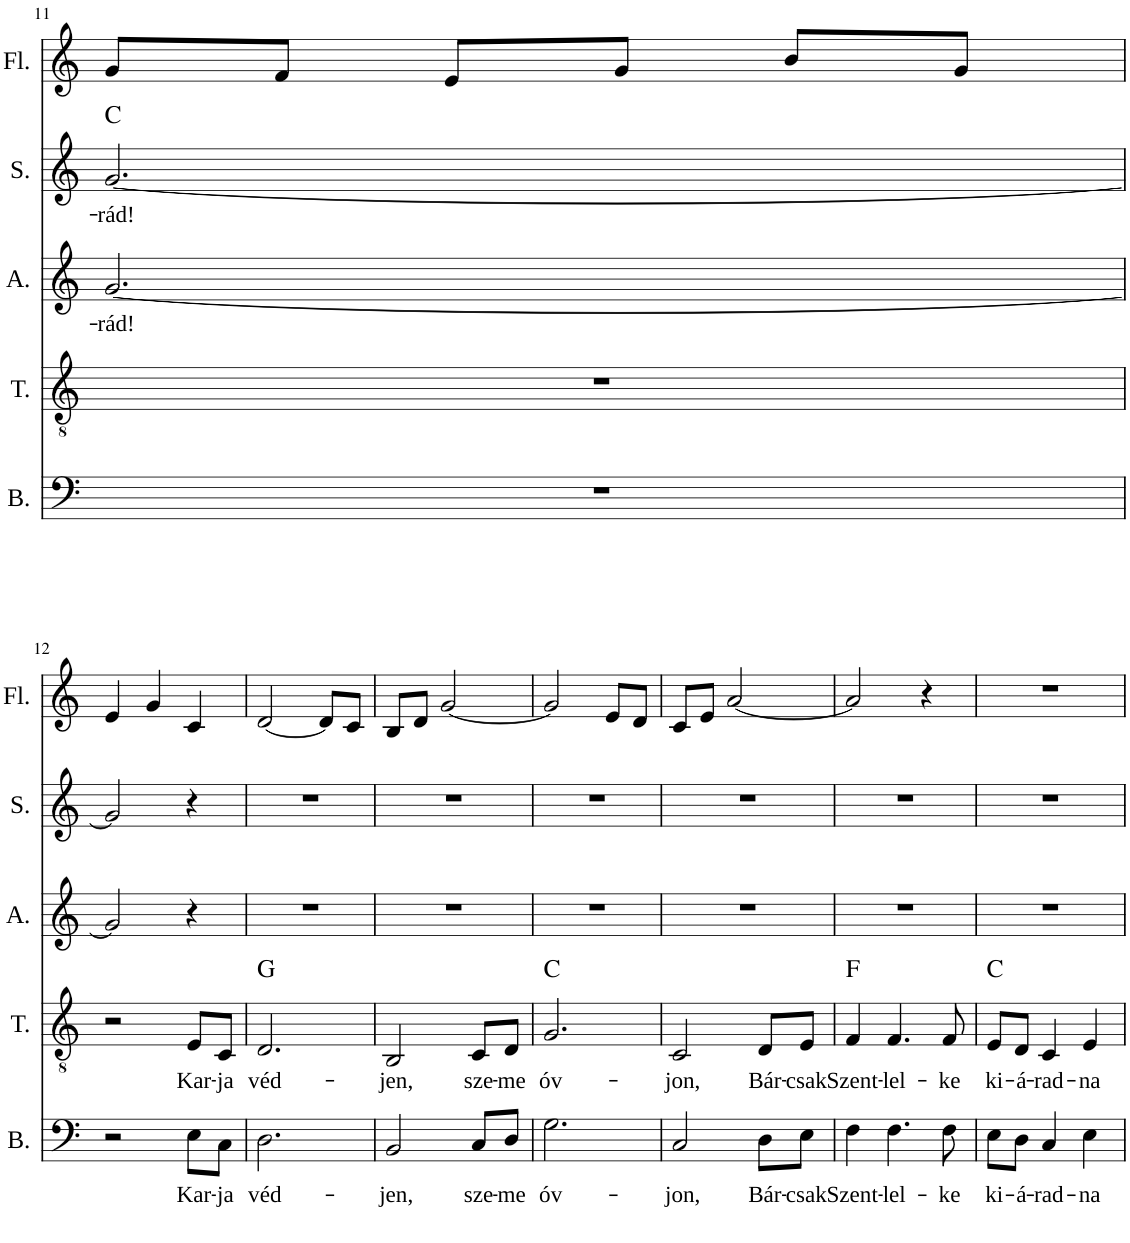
**kern	**text	**kern	**text	**harte	**kern	**text	**kern	**text	**harte	**kern
*part5	*part5	*part4	*part4	*part4	*part3	*part3	*part2	*part2	*part2	*part1
*staff5	*staff5	*staff4	*staff4	*	*staff3	*staff3	*staff2	*staff2	*	*staff1
*I"Bass	*	*I"Tenor	*	*	*I"Alto	*	*I"Soprano	*	*	*I"Flute
*I'B.	*	*I'T.	*	*	*I'A.	*	*I'S.	*	*	*I'Fl.
!!LO:PB:g=z
*clefF4	*	*clefGv2	*	*	*clefG2	*	*clefG2	*	*	*clefG2
*k[]	*	*k[]	*	*	*k[]	*	*k[]	*	*	*k[]
*M3/4	*	*M3/4	*	*	*M3/4	*	*M3/4	*	*	*M3/4
=11	=11	=11	=11	=11	=11	=11	=11	=11	=11	=11
!	!	!	!	!	!	!LO:LY:b	!	!LO:LY:b	!LO:H:kt=N.C.	!
2.r	.	2.r	.	.	[2.g/	-rád!	[2.g/	-rád!	N	8g/L
.	.	.	.	.	.	.	.	.	.	8f/J
.	.	.	.	.	.	.	.	.	.	8e/L
.	.	.	.	.	.	.	.	.	.	8g/J
.	.	.	.	.	.	.	.	.	.	8b/L
.	.	.	.	.	.	.	.	.	.	8g/J
!!LO:LB:g=z
=12	=12	=12	=12	=12	=12	=12	=12	=12	=12	=12
2r	.	2r	.	.	2g/]	.	2g/]	.	.	4e/
.	.	.	.	.	.	.	.	.	.	4g/
!	!LO:LY:b	!	!LO:LY:b	!	!	!	!	!	!	!
8E\L	Kar-	8E/L	Kar-	.	4r	.	4r	.	.	4c/
!	!LO:LY:b	!	!LO:LY:b	!	!	!	!	!	!	!
8C\J	-ja	8C/J	-ja	.	.	.	.	.	.	.
=13	=13	=13	=13	=13	=13	=13	=13	=13	=13	=13
!	!LO:LY:b	!	!LO:LY:b	!LO:H:kt=N.C.	!	!	!	!	!	!
2.D\	véd-	2.D/	véd-	N	2.r	.	2.r	.	.	[2d/
.	.	.	.	.	.	.	.	.	.	8d/L]
.	.	.	.	.	.	.	.	.	.	8c/J
=14	=14	=14	=14	=14	=14	=14	=14	=14	=14	=14
!	!LO:LY:b	!	!LO:LY:b	!	!	!	!	!	!	!
2BB/	-jen,	2BB/	-jen,	.	2.r	.	2.r	.	.	8B/L
.	.	.	.	.	.	.	.	.	.	8d/J
.	.	.	.	.	.	.	.	.	.	[2g/
!	!LO:LY:b	!	!LO:LY:b	!	!	!	!	!	!	!
8C/L	sze-	8C/L	sze-	.	.	.	.	.	.	.
!	!LO:LY:b	!	!LO:LY:b	!	!	!	!	!	!	!
8D/J	-me	8D/J	-me	.	.	.	.	.	.	.
=15	=15	=15	=15	=15	=15	=15	=15	=15	=15	=15
!	!LO:LY:b	!	!LO:LY:b	!LO:H:kt=N.C.	!	!	!	!	!	!
2.G\	óv-	2.G/	óv-	N	2.r	.	2.r	.	.	2g/]
.	.	.	.	.	.	.	.	.	.	8e/L
.	.	.	.	.	.	.	.	.	.	8d/J
=16	=16	=16	=16	=16	=16	=16	=16	=16	=16	=16
!	!LO:LY:b	!	!LO:LY:b	!	!	!	!	!	!	!
2C/	-jon,	2C/	-jon,	.	2.r	.	2.r	.	.	8c/L
.	.	.	.	.	.	.	.	.	.	8e/J
.	.	.	.	.	.	.	.	.	.	[2a/
!	!LO:LY:b	!	!LO:LY:b	!	!	!	!	!	!	!
8D\L	Bár-	8D/L	Bár-	.	.	.	.	.	.	.
!	!LO:LY:b	!	!LO:LY:b	!	!	!	!	!	!	!
8E\J	-csak	8E/J	-csak	.	.	.	.	.	.	.
=17	=17	=17	=17	=17	=17	=17	=17	=17	=17	=17
!	!LO:LY:b	!	!LO:LY:b	!LO:H:kt=N.C.	!	!	!	!	!	!
4F\	Szent-	4F/	Szent-	N	2.r	.	2.r	.	.	2a/]
!	!LO:LY:b	!	!LO:LY:b	!	!	!	!	!	!	!
4.F\	-lel-	4.F/	-lel-	.	.	.	.	.	.	.
.	.	.	.	.	.	.	.	.	.	4r
!	!LO:LY:b	!	!LO:LY:b	!	!	!	!	!	!	!
8F\	-ke	8F/	-ke	.	.	.	.	.	.	.
=18	=18	=18	=18	=18	=18	=18	=18	=18	=18	=18
!	!LO:LY:b	!	!LO:LY:b	!LO:H:kt=N.C.	!	!	!	!	!	!
8E\L	ki-	8E/L	ki-	N	2.r	.	2.r	.	.	2.r
!	!LO:LY:b	!	!LO:LY:b	!	!	!	!	!	!	!
8D\J	-á-	8D/J	-á-	.	.	.	.	.	.	.
!	!LO:LY:b	!	!LO:LY:b	!	!	!	!	!	!	!
4C/	-rad-	4C/	-rad-	.	.	.	.	.	.	.
!	!LO:LY:b	!	!LO:LY:b	!	!	!	!	!	!	!
4E\	-na	4E/	-na	.	.	.	.	.	.	.
=	=	=	=	=	=	=	=	=	=	=
*-	*-	*-	*-	*-	*-	*-	*-	*-	*-	*-
